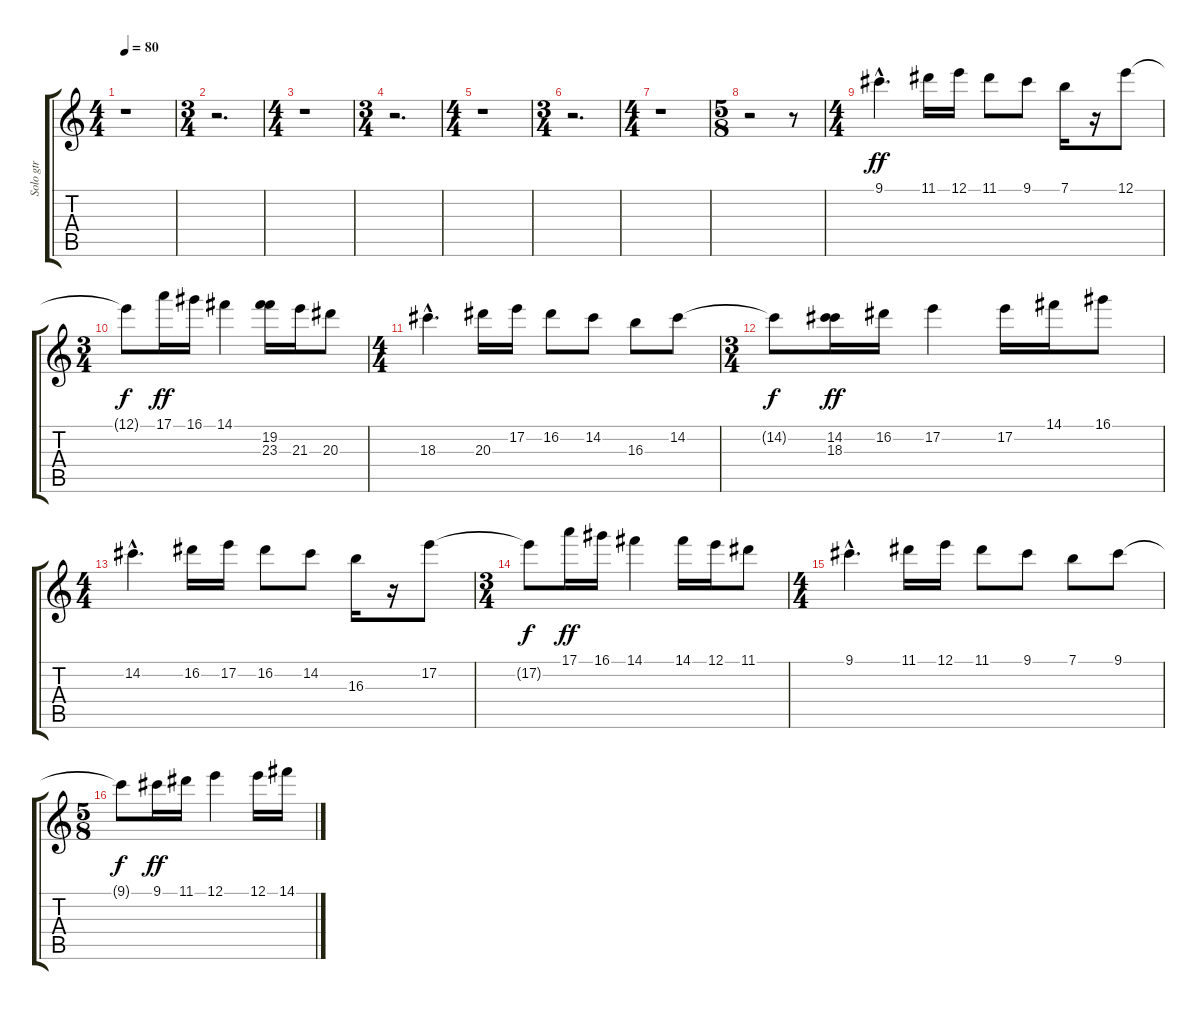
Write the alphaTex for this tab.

\track ("Solo gtr" "Solo gtr") {instrument distortionguitar}
\staff {score tabs}
\tuning (E4 B3 G3 D3 A2 E2) {hide}
\ts (4 4)
\tempo 80
\clef g2
\ks c
r.1{dy ff} |
\ts (3 4)
r.2{d} |
\ts (4 4)
r.1 |
\ts (3 4)
r.2{d} |
\ts (4 4)
r.1 |
\ts (3 4)
r.2{d} |
\ts (4 4)
r.1 |
\ts (5 8)
r.2 r.8 |
\ts (4 4)
9.1{hac}.4{d volume 13 balance 6} 11.1.16 12.1.16 11.1.8 9.1.8 7.1.16 r.16 12.1.8 |
\ts (3 4)
12.1{t}.8{dy f} 17.1.16{dy ff} 16.1.16 14.1.4 (19.2 23.3).16 21.3.16 20.3.8 |
\ts (4 4)
18.3{hac}.4{d} 20.3.16 17.2.16 16.2.8 14.2.8 16.3.8 14.2.8 |
\ts (3 4)
14.2{t}.8{dy f} (14.2 18.3).16{dy ff} 16.2.16 17.2.4 17.2.16 14.1.16 16.1.8 |
\ts (4 4)
14.2{hac}.4{d} 16.2.16 17.2.16 16.2.8 14.2.8 16.3.16 r.16 17.2.8 |
\ts (3 4)
17.2{t}.8{dy f} 17.1.16{dy ff} 16.1.16 14.1.4 14.1.16 12.1.16 11.1.8 |
\ts (4 4)
9.1{hac}.4{d} 11.1.16 12.1.16 11.1.8 9.1.8 7.1.8 9.1.8 |
\ts (5 8)
9.1{t}.8{dy f} 9.1.16{dy ff} 11.1.16 12.1.4 12.1.16 14.1.16
